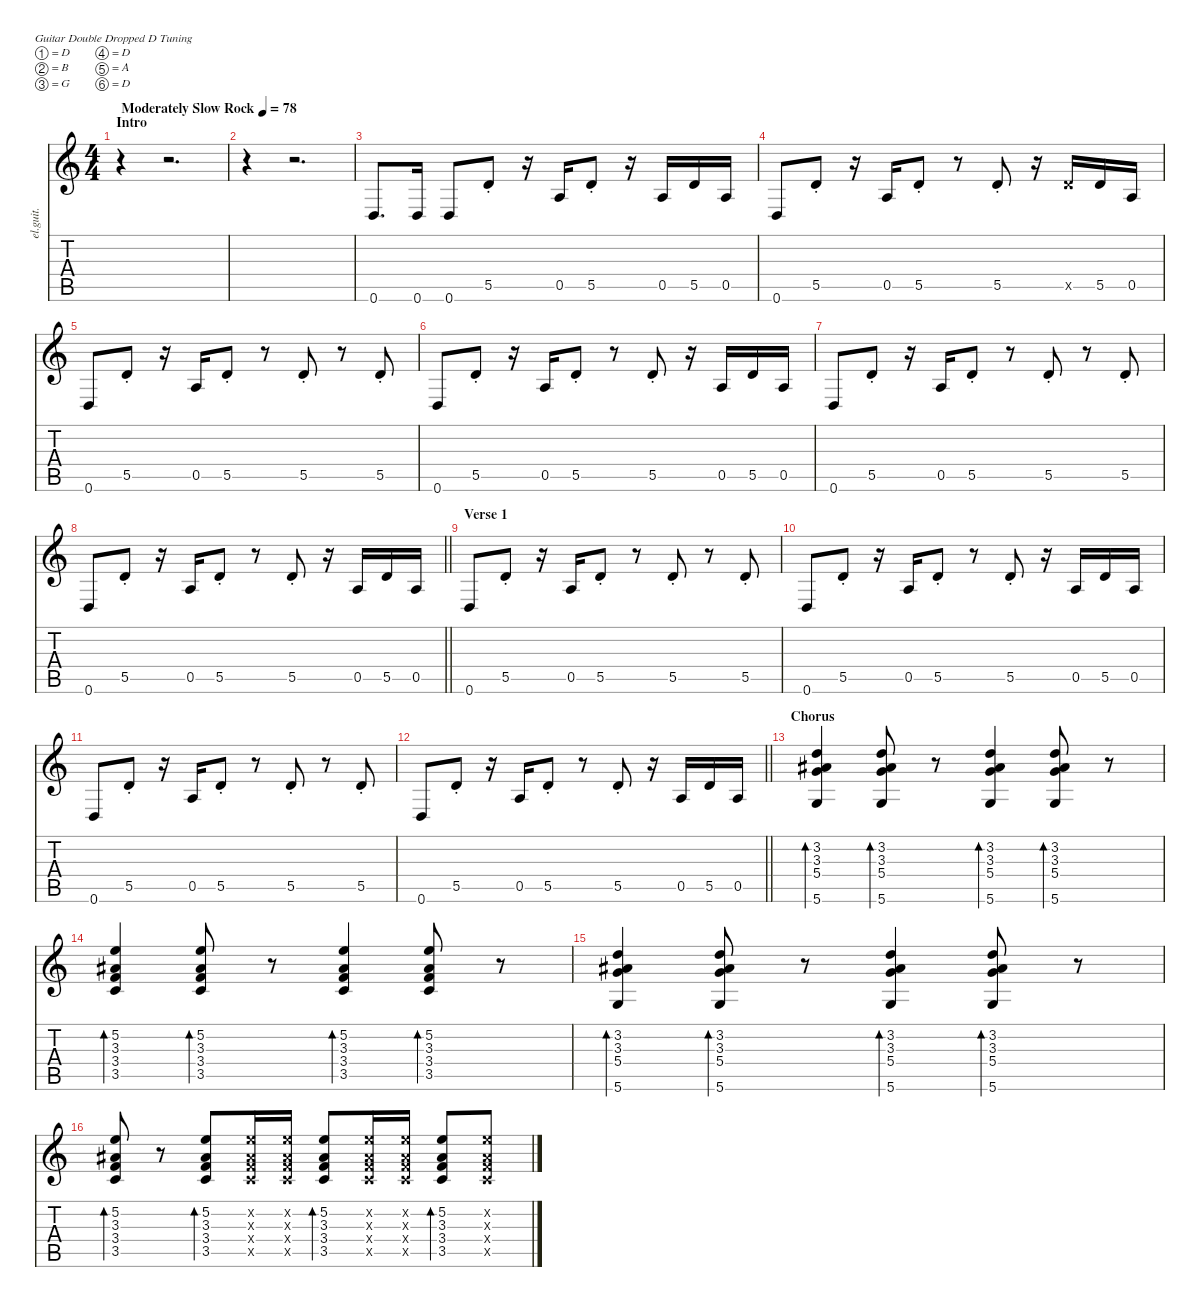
\defaultSystemsLayout 4
\hideDynamics
\bracketExtendMode nobrackets
\otherSystemsTrackNameOrientation horizontal
\track ("Crosby" "el.guit.") {instrument electricguitarclean}
\staff {score tabs}
\tuning (D4 B3 G3 D3 A2 D2)
\ts (4 4)
\beaming (8 2 2 2 2)
\section ("" "Intro")
\tempo (78 "Moderately Slow Rock")
\clef g2
\ks c
r.4{dy mf instrument electricguitarclean} r.2{d} |
r.4 r.2{d} |
0.6.8{d} 0.6.16 0.6.8 5.5{st}.8 r.16 0.5.16 5.5{st}.8 r.16 0.5.16 5.5.16 0.5.16 |
0.6.8 5.5{st}.8 r.16 0.5.16 5.5{st}.8 r.8 5.5{st}.8 r.16 5.5{x}.16 5.5.16 0.5.16 |
0.6.8 5.5{st}.8 r.16 0.5.16 5.5{st}.8 r.8 5.5{st}.8 r.8 5.5{st}.8 |
0.6.8 5.5{st}.8 r.16 0.5.16 5.5{st}.8 r.8 5.5{st}.8 r.16 0.5.16 5.5.16 0.5.16 |
0.6.8 5.5{st}.8 r.16 0.5.16 5.5{st}.8 r.8 5.5{st}.8 r.8 5.5{st}.8 |
\barLineRight lightlight
0.6.8 5.5{st}.8 r.16 0.5.16 5.5{st}.8 r.8 5.5{st}.8 r.16 0.5.16 5.5.16 0.5.16 |
\section ("" "Verse 1")
0.6.8 5.5{st}.8 r.16 0.5.16 5.5{st}.8 r.8 5.5{st}.8 r.8 5.5{st}.8 |
0.6.8 5.5{st}.8 r.16 0.5.16 5.5{st}.8 r.8 5.5{st}.8 r.16 0.5.16 5.5.16 0.5.16 |
0.6.8 5.5{st}.8 r.16 0.5.16 5.5{st}.8 r.8 5.5{st}.8 r.8 5.5{st}.8 |
\barLineRight lightlight
0.6.8 5.5{st}.8 r.16 0.5.16 5.5{st}.8 r.8 5.5{st}.8 r.16 0.5.16 5.5.16 0.5.16 |
\section ("" "Chorus")
(3.2 3.3{acc #} 5.4 5.6).4{bd 120 dy mp} (3.2 3.3{acc #} 5.4 5.6).8{bd 60} r.8 (3.2 3.3{acc #} 5.4 5.6).4{bd 120} (3.2 3.3{acc #} 5.4 5.6).8{bd 60} r.8 |
(5.2 3.3{acc #} 3.4 3.5).4{bd 120} (5.2 3.3{acc #} 3.4 3.5).8{bd 60} r.8 (5.2 3.3{acc #} 3.4 3.5).4{bd 120} (5.2 3.3{acc #} 3.4 3.5).8{bd 60} r.8 |
(3.2 3.3{acc #} 5.4 5.6).4{bd 120} (3.2 3.3{acc #} 5.4 5.6).8{bd 60} r.8 (3.2 3.3{acc #} 5.4 5.6).4{bd 120} (3.2 3.3{acc #} 5.4 5.6).8{bd 60} r.8 |
(5.2 3.3{acc #} 3.4 3.5).8{bd 60} r.8 (5.2 3.3{acc #} 3.4 3.5).8{bd 120} (5.2{x} 3.3{x acc #} 3.4{x} 3.5{x}).16 (5.2{x} 3.3{x acc #} 3.4{x} 3.5{x}).16 (5.2 3.3{acc #} 3.4 3.5).8{bd 120} (5.2{x} 3.3{x acc #} 3.4{x} 3.5{x}).16 (5.2{x} 3.3{x acc #} 3.4{x} 3.5{x}).16 (5.2 3.3{acc #} 3.4 3.5).8{bd 120} (5.2{x} 3.3{x acc #} 3.4{x} 3.5{x}).8
